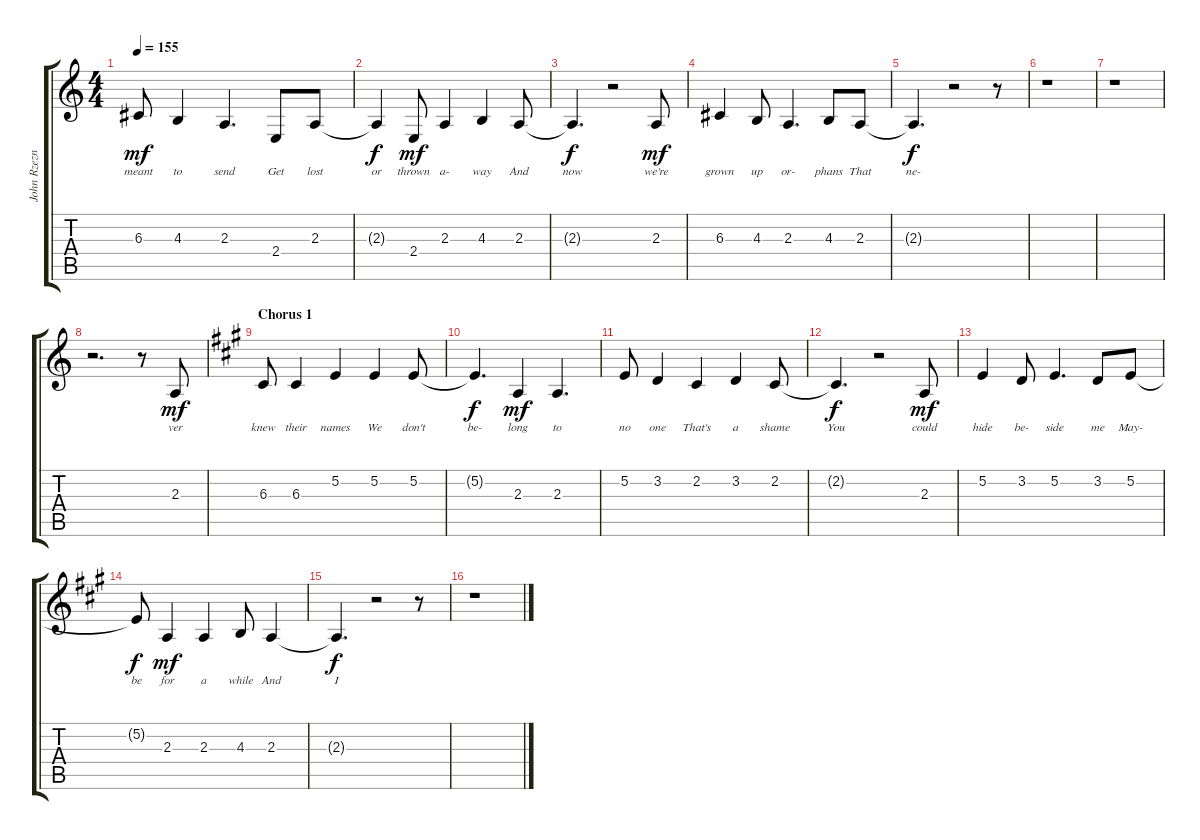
\track ("John Rzeznik - Voice" "John Rzezn") {instrument tenorsax}
\staff {score tabs}
\tuning (E4 B3 G3 D3 A2 E2) {hide}
\ts (4 4)
\tempo 155
\clef g2
\ks c
6.3.8{lyrics (0 "meant") lyrics (1 "") lyrics (2 "") lyrics (3 "") lyrics (4 "") dy mf} 4.3.4{lyrics (0 "to") lyrics (1 "") lyrics (2 "") lyrics (3 "") lyrics (4 "")} 2.3.4{d lyrics (0 "send") lyrics (1 "") lyrics (2 "") lyrics (3 "") lyrics (4 "")} 2.4.8{lyrics (0 "Get") lyrics (1 "") lyrics (2 "") lyrics (3 "") lyrics (4 "")} 2.3.8{lyrics (0 "lost") lyrics (1 "") lyrics (2 "") lyrics (3 "") lyrics (4 "")} |
2.3{t}.4{lyrics (0 "or") lyrics (1 "") lyrics (2 "") lyrics (3 "") lyrics (4 "") dy f} 2.4.8{lyrics (0 "thrown") lyrics (1 "") lyrics (2 "") lyrics (3 "") lyrics (4 "") dy mf} 2.3.4{lyrics (0 "a-") lyrics (1 "") lyrics (2 "") lyrics (3 "") lyrics (4 "")} 4.3.4{lyrics (0 "way") lyrics (1 "") lyrics (2 "") lyrics (3 "") lyrics (4 "")} 2.3.8{lyrics (0 "And") lyrics (1 "") lyrics (2 "") lyrics (3 "") lyrics (4 "")} |
2.3{t}.4{d lyrics (0 "now") lyrics (1 "") lyrics (2 "") lyrics (3 "") lyrics (4 "") dy f} r.2 2.3.8{lyrics (0 "we're") lyrics (1 "") lyrics (2 "") lyrics (3 "") lyrics (4 "") dy mf} |
6.3.4{lyrics (0 "grown") lyrics (1 "") lyrics (2 "") lyrics (3 "") lyrics (4 "")} 4.3.8{lyrics (0 "up") lyrics (1 "") lyrics (2 "") lyrics (3 "") lyrics (4 "")} 2.3.4{d lyrics (0 "or-") lyrics (1 "") lyrics (2 "") lyrics (3 "") lyrics (4 "")} 4.3.8{lyrics (0 "phans") lyrics (1 "") lyrics (2 "") lyrics (3 "") lyrics (4 "")} 2.3.8{lyrics (0 "That") lyrics (1 "") lyrics (2 "") lyrics (3 "") lyrics (4 "")} |
2.3{t}.4{d lyrics (0 "ne-") lyrics (1 "") lyrics (2 "") lyrics (3 "") lyrics (4 "") dy f} r.2 r.8 |
r.1 |
r.1 |
r.2{d} r.8 2.3.8{lyrics (0 "ver") lyrics (1 "") lyrics (2 "") lyrics (3 "") lyrics (4 "") dy mf} |
\section ("" "Chorus 1")
\ks a
6.3.8{lyrics (0 "knew") lyrics (1 "") lyrics (2 "") lyrics (3 "") lyrics (4 "")} 6.3.4{lyrics (0 "their") lyrics (1 "") lyrics (2 "") lyrics (3 "") lyrics (4 "")} 5.2.4{lyrics (0 "names") lyrics (1 "") lyrics (2 "") lyrics (3 "") lyrics (4 "")} 5.2.4{lyrics (0 "We") lyrics (1 "") lyrics (2 "") lyrics (3 "") lyrics (4 "")} 5.2.8{lyrics (0 "don't") lyrics (1 "") lyrics (2 "") lyrics (3 "") lyrics (4 "")} |
5.2{t}.4{d lyrics (0 "be-") lyrics (1 "") lyrics (2 "") lyrics (3 "") lyrics (4 "") dy f} 2.3.4{lyrics (0 "long") lyrics (1 "") lyrics (2 "") lyrics (3 "") lyrics (4 "") dy mf} 2.3.4{d lyrics (0 "to") lyrics (1 "") lyrics (2 "") lyrics (3 "") lyrics (4 "")} |
5.2.8{lyrics (0 "no") lyrics (1 "") lyrics (2 "") lyrics (3 "") lyrics (4 "")} 3.2.4{lyrics (0 "one") lyrics (1 "") lyrics (2 "") lyrics (3 "") lyrics (4 "")} 2.2.4{lyrics (0 "That's") lyrics (1 "") lyrics (2 "") lyrics (3 "") lyrics (4 "")} 3.2.4{lyrics (0 "a") lyrics (1 "") lyrics (2 "") lyrics (3 "") lyrics (4 "")} 2.2.8{lyrics (0 "shame") lyrics (1 "") lyrics (2 "") lyrics (3 "") lyrics (4 "")} |
2.2{t}.4{d lyrics (0 "You") lyrics (1 "") lyrics (2 "") lyrics (3 "") lyrics (4 "") dy f} r.2 2.3.8{lyrics (0 "could") lyrics (1 "") lyrics (2 "") lyrics (3 "") lyrics (4 "") dy mf} |
5.2.4{lyrics (0 "hide") lyrics (1 "") lyrics (2 "") lyrics (3 "") lyrics (4 "")} 3.2.8{lyrics (0 "be-") lyrics (1 "") lyrics (2 "") lyrics (3 "") lyrics (4 "")} 5.2.4{d lyrics (0 "side") lyrics (1 "") lyrics (2 "") lyrics (3 "") lyrics (4 "")} 3.2.8{lyrics (0 "me") lyrics (1 "") lyrics (2 "") lyrics (3 "") lyrics (4 "")} 5.2.8{lyrics (0 "May-") lyrics (1 "") lyrics (2 "") lyrics (3 "") lyrics (4 "")} |
5.2{t}.8{lyrics (0 "be") lyrics (1 "") lyrics (2 "") lyrics (3 "") lyrics (4 "") dy f} 2.3.4{lyrics (0 "for") lyrics (1 "") lyrics (2 "") lyrics (3 "") lyrics (4 "") dy mf} 2.3.4{lyrics (0 "a") lyrics (1 "") lyrics (2 "") lyrics (3 "") lyrics (4 "")} 4.3.8{lyrics (0 "while") lyrics (1 "") lyrics (2 "") lyrics (3 "") lyrics (4 "")} 2.3.4{lyrics (0 "And") lyrics (1 "") lyrics (2 "") lyrics (3 "") lyrics (4 "")} |
2.3{t}.4{d lyrics (0 "I") lyrics (1 "") lyrics (2 "") lyrics (3 "") lyrics (4 "") dy f} r.2 r.8 |
r.1
